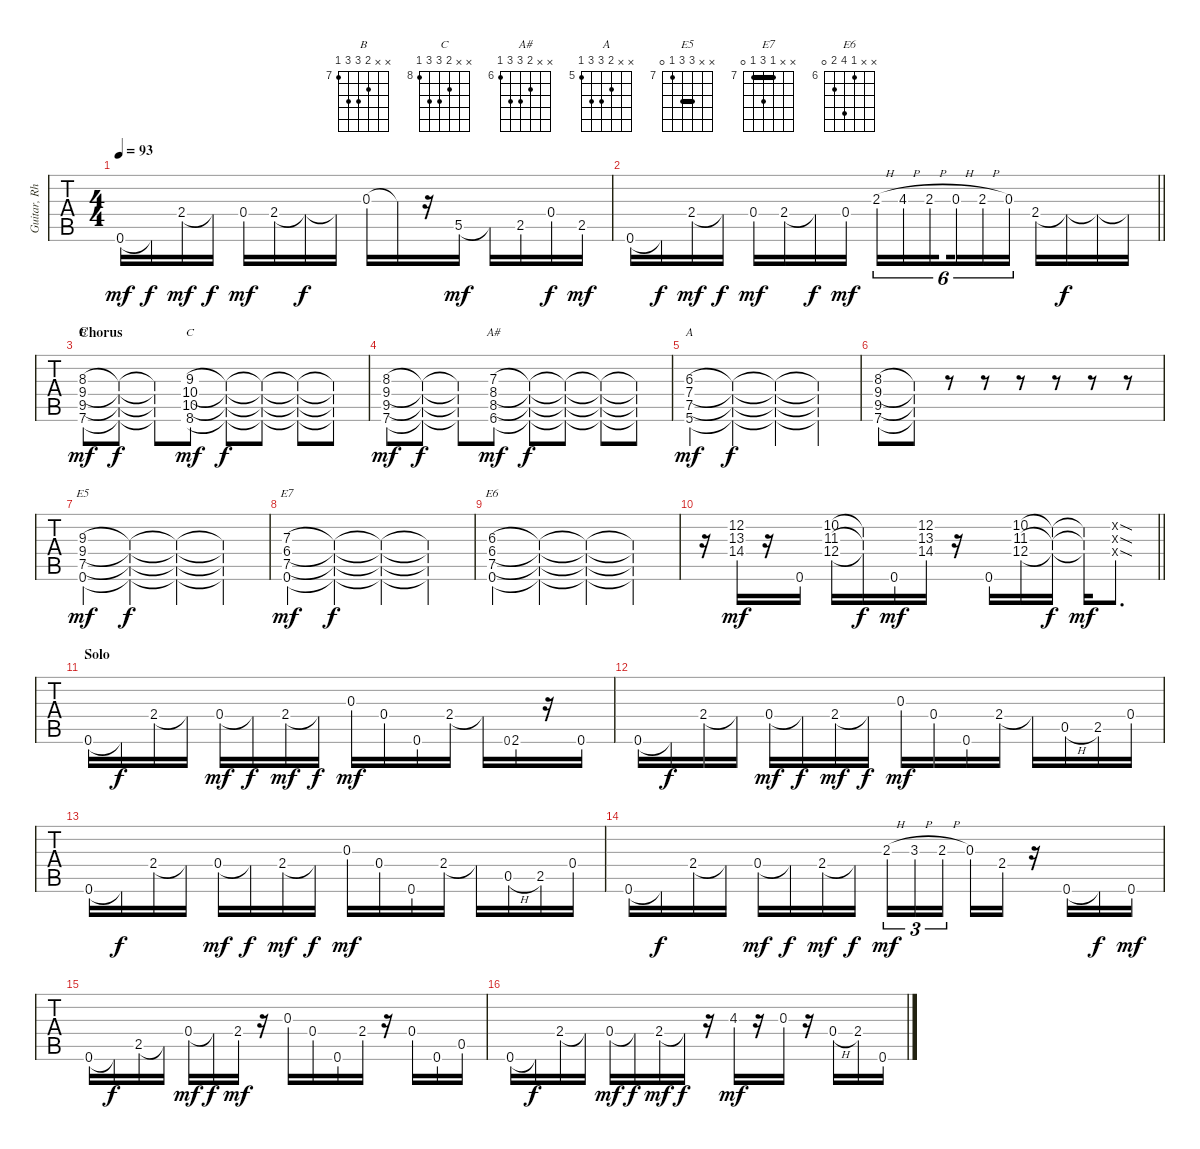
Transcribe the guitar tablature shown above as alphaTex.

\track ("Guitar, Rhythm" "Guitar, Rh") {instrument distortionguitar}
\staff {tabs}
\tuning (E4 B3 G3 D3 A2 E2) {hide}
\chord ("B" x x 8 9 9 7) {firstfret 7}
\chord ("C" x x 9 10 10 8) {firstfret 8}
\chord ("A#" x x 7 8 8 6) {firstfret 6}
\chord ("A" x x 6 7 7 5) {firstfret 5}
\chord ("E5" x x 9 9 7 0) {firstfret 7 barre 9}
\chord ("E7" x x 7 9 7 0) {firstfret 7 barre 7}
\chord ("E6" x x 6 9 7 0) {firstfret 6}
\ts (4 4)
\tempo 93
\clef g2
\ks c
0.6.16{dy mf} 0.6{t}.16{dy f} 2.4.16{dy mf} 2.4{t}.16{dy f} 0.4.16{dy mf} 2.4.16 2.4{t}.16{dy f} 2.4{t}.16 0.3.16 0.3{t}.16 r.16 5.5.16{dy mf} 5.5{t}.16 2.5.16 0.4.16{dy f} 2.5.16{dy mf} |
\barLineRight lightlight
0.6.16 0.6{t}.16{dy f} 2.4.16{dy mf} 2.4{t}.16{dy f} 0.4.16{dy mf} 2.4.16 2.4{t}.16{dy f} 0.4.16{dy mf} 2.3{h}.16{tu (6 4)} 4.3{h}.16{tu (6 4)} 2.3{h}.16{tu (6 4) beam splitsecondary} 0.3{h}.16{tu (6 4)} 2.3{h}.16{tu (6 4)} 0.3.16{tu (6 4)} 2.4.16 2.4{t}.16{dy f} 2.4{t}.16 2.4{t}.16 |
\section ("" "Chorus")
(8.3 9.4 9.5 7.6).8{ch "B" dy mf} (8.3{t} 9.4{t} 9.5{t} 7.6{t}).8{dy f} (8.3{t} 9.4{t} 9.5{t} 7.6{t}).8 (9.3 10.4 10.5 8.6).8{ch "C" dy mf} (9.3{t} 10.4{t} 10.5{t} 8.6{t}).8{dy f} (9.3{t} 10.4{t} 10.5{t} 8.6{t}).8 (9.3{t} 10.4{t} 10.5{t} 8.6{t}).8 (9.3{t} 10.4{t} 10.5{t} 8.6{t}).8 |
(8.3 9.4 9.5 7.6).8{dy mf} (8.3{t} 9.4{t} 9.5{t} 7.6{t}).8{dy f} (8.3{t} 9.4{t} 9.5{t} 7.6{t}).8 (7.3 8.4 8.5 6.6).8{ch "A#" dy mf} (7.3{t} 8.4{t} 8.5{t} 6.6{t}).8{dy f} (7.3{t} 8.4{t} 8.5{t} 6.6{t}).8 (7.3{t} 8.4{t} 8.5{t} 6.6{t}).8 (7.3{t} 8.4{t} 8.5{t} 6.6{t}).8 |
(6.3 7.4 7.5 5.6).4{ch "A" dy mf} (6.3{t} 7.4{t} 7.5{t} 5.6{t}).4{dy f} (6.3{t} 7.4{t} 7.5{t} 5.6{t}).4 (6.3{t} 7.4{t} 7.5{t} 5.6{t}).4 |
\ks e
(8.3 9.4 9.5 7.6).8 (8.3{t} 9.4{t} 9.5{t} 7.6{t}).8 r.8 r.8 r.8 r.8 r.8 r.8 |
(9.3 9.4 7.5 0.6).4{ch "E5" dy mf} (9.3{t} 9.4{t} 7.5{t} 0.6{t}).4{dy f} (9.3{t} 9.4{t} 7.5{t} 0.6{t}).4 (9.3{t} 9.4{t} 7.5{t} 0.6{t}).4 |
(7.3 6.4 7.5 0.6).4{ch "E7" dy mf} (7.3{t} 6.4{t} 7.5{t} 0.6{t}).4{dy f} (7.3{t} 6.4{t} 7.5{t} 0.6{t}).4 (7.3{t} 6.4{t} 7.5{t} 0.6{t}).4 |
(6.3 6.4 7.5 0.6).4{ch "E6"} (6.3{t} 6.4{t} 7.5{t} 0.6{t}).4 (6.3{t} 6.4{t} 7.5{t} 0.6{t}).4 (6.3{t} 6.4{t} 7.5{t} 0.6{t}).4 |
\barLineRight lightlight
r.16 (12.2 13.3 14.4).16{dy mf} r.16 0.6.16 (10.2 11.3 12.4).16 (10.2{t} 11.3{t} 12.4{t}).16{dy f} 0.6.16{dy mf} (12.2 13.3 14.4).16 r.16 0.6.16 (10.2 11.3 12.4).16 (10.2{t} 11.3{t} 12.4{t}).16{dy f} (10.2{t} 11.3{t} 12.4{t}).16{dy mf} (0.2{sod x} 0.3{sod x} 0.4{sod x}).8{d} |
\section ("" "Solo")
\ks c
0.6.16 0.6{t}.16{dy f} 2.4.16 2.4{t}.16 0.4{ac}.16{dy mf} 0.4{t}.16{dy f} 2.4.16{dy mf} 2.4{t}.16{dy f} 0.3.16{dy mf} 0.4.16 0.6.16 2.4.16 2.4{t}.16 0.6.8{gr} 2.6.16 r.16 0.6.16 |
0.6.16 0.6{t}.16{dy f} 2.4.16 2.4{t}.16 0.4{ac}.16{dy mf} 0.4{t}.16{dy f} 2.4.16{dy mf} 2.4{t}.16{dy f} 0.3.16{dy mf} 0.4.16 0.6.16 2.4.16 2.4{t}.16 0.5{h}.16 2.5.16 0.4.16 |
0.6.16 0.6{t}.16{dy f} 2.4.16 2.4{t}.16 0.4{ac}.16{dy mf} 0.4{t}.16{dy f} 2.4.16{dy mf} 2.4{t}.16{dy f} 0.3.16{dy mf} 0.4.16 0.6.16 2.4.16 2.4{t}.16 0.5{h}.16 2.5.16 0.4.16 |
0.6.16 0.6{t}.16{dy f} 2.4.16 2.4{t}.16 0.4{ac}.16{dy mf} 0.4{t}.16{dy f} 2.4.16{dy mf} 2.4{t}.16{dy f} 2.3{h}.16{tu (3 2) dy mf} 3.3{h}.16{tu (3 2)} 2.3{h}.16{tu (3 2) beam splitsecondary} 0.3.16 2.4.16 r.16 0.6.16 0.6{t}.16{dy f} 0.6.16{dy mf} |
0.6.16 0.6{t}.16{dy f} 2.5.16 2.5{t}.16 0.4{ac}.16{dy mf} 0.4{t}.16{dy f} 2.4.16{dy mf} r.16 0.3.16 0.4.16 0.6.16 2.4.16 r.16 0.4.16 0.6.16 0.5.16 |
0.6.16 0.6{t}.16{dy f} 2.4.16 2.4{t}.16 0.4{ac}.16{dy mf} 0.4{t}.16{dy f} 2.4.16{dy mf} 2.4{t}.16{dy f} r.16 4.3.16{dy mf} r.16 0.3.16 r.16 0.4{h}.16 2.4.16 0.6.16
